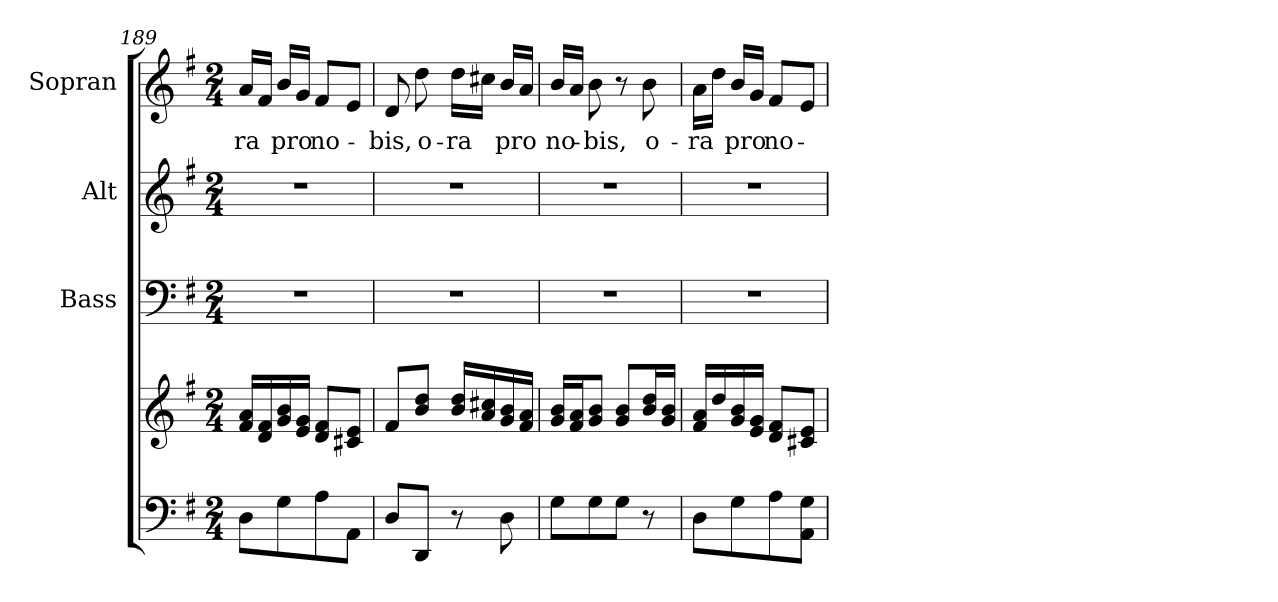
**kern	**kern	**kern	**kern	**kern	**text
*part4	*part4	*part3	*part2	*part1	*part1
*staff5	*staff4	*staff3	*staff2	*staff1	*staff1
*	*	*I"Bass	*I"Alt	*I"Sopran	*
*	*	*I'B.	*I'A.	*I'S.	*
!!LO:LB:g=z
*clefF4	*clefG2	*clefF4	*clefG2	*clefG2	*
*k[f#]	*k[f#]	*k[f#]	*k[f#]	*k[f#]	*
*G:	*G:	*G:	*G:	*G:	*
*M2/4	*M2/4	*M2/4	*M2/4	*M2/4	*
=189	=189	=189	=189	=189	=189
!	!	!	!	!	!LO:LY:b
8D\L	16f#/ 16a/LL	2r	2r	16a/LL	-ra
.	16d/ 16f#/	.	.	16f#/JJ	.
!	!	!	!	!	!LO:LY:b
8G\	16g/ 16b/	.	.	16b/LL	pro
.	16e/ 16g/JJ	.	.	16g/JJ	.
!	!	!	!	!	!LO:LY:b
8A\	8d/ 8f#/L	.	.	8f#/L	no-
8AA\J	8c#X/ 8e/J	.	.	8e/J	.
=190	=190	=190	=190	=190	=190
!	!	!	!	!	!LO:LY:b
8D/L	8f#/L	2r	2r	8d/	-bis,
!	!	!	!	!	!LO:LY:b
8DD/J	8b/ 8dd/J	.	.	8dd\	o-
!	!	!	!	!	!LO:LY:b
8r	16b/ 16dd/LL	.	.	16dd\LL	-ra
.	16a/ 16cc#X/	.	.	16cc#X\JJ	.
!	!	!	!	!	!LO:LY:b
8D\	16g/ 16b/	.	.	16b/LL	pro
.	16f#/ 16a/JJ	.	.	16a/JJ	.
=191	=191	=191	=191	=191	=191
!	!	!	!	!	!LO:LY:b
8G\L	16g/ 16b/LL	2r	2r	16b/LL	no-
.	16f#/ 16a/J	.	.	16a/JJ	.
!	!	!	!	!	!LO:LY:b
8G\	8g/ 8b/J	.	.	8b\	-bis,
8G\J	8g/ 8b/L	.	.	8r	.
!	!	!	!	!	!LO:LY:b
8r	16b/ 16dd/L	.	.	8b\	o-
.	16g/ 16b/JJ	.	.	.	.
=192	=192	=192	=192	=192	=192
!	!	!	!	!	!LO:LY:b
8D\L	16f#/ 16a/LL	2r	2r	16a\LL	-ra
.	16dd/	.	.	16dd\JJ	.
!	!	!	!	!	!LO:LY:b
8G\	16g/ 16b/	.	.	16b/LL	pro
.	16e/ 16g/JJ	.	.	16g/JJ	.
!	!	!	!	!	!LO:LY:b
8A\	8d/ 8f#/L	.	.	8f#/L	no-
8AA\ 8G\J	8c#X/ 8e/J	.	.	8e/J	.
=	=	=	=	=	=
*-	*-	*-	*-	*-	*-
